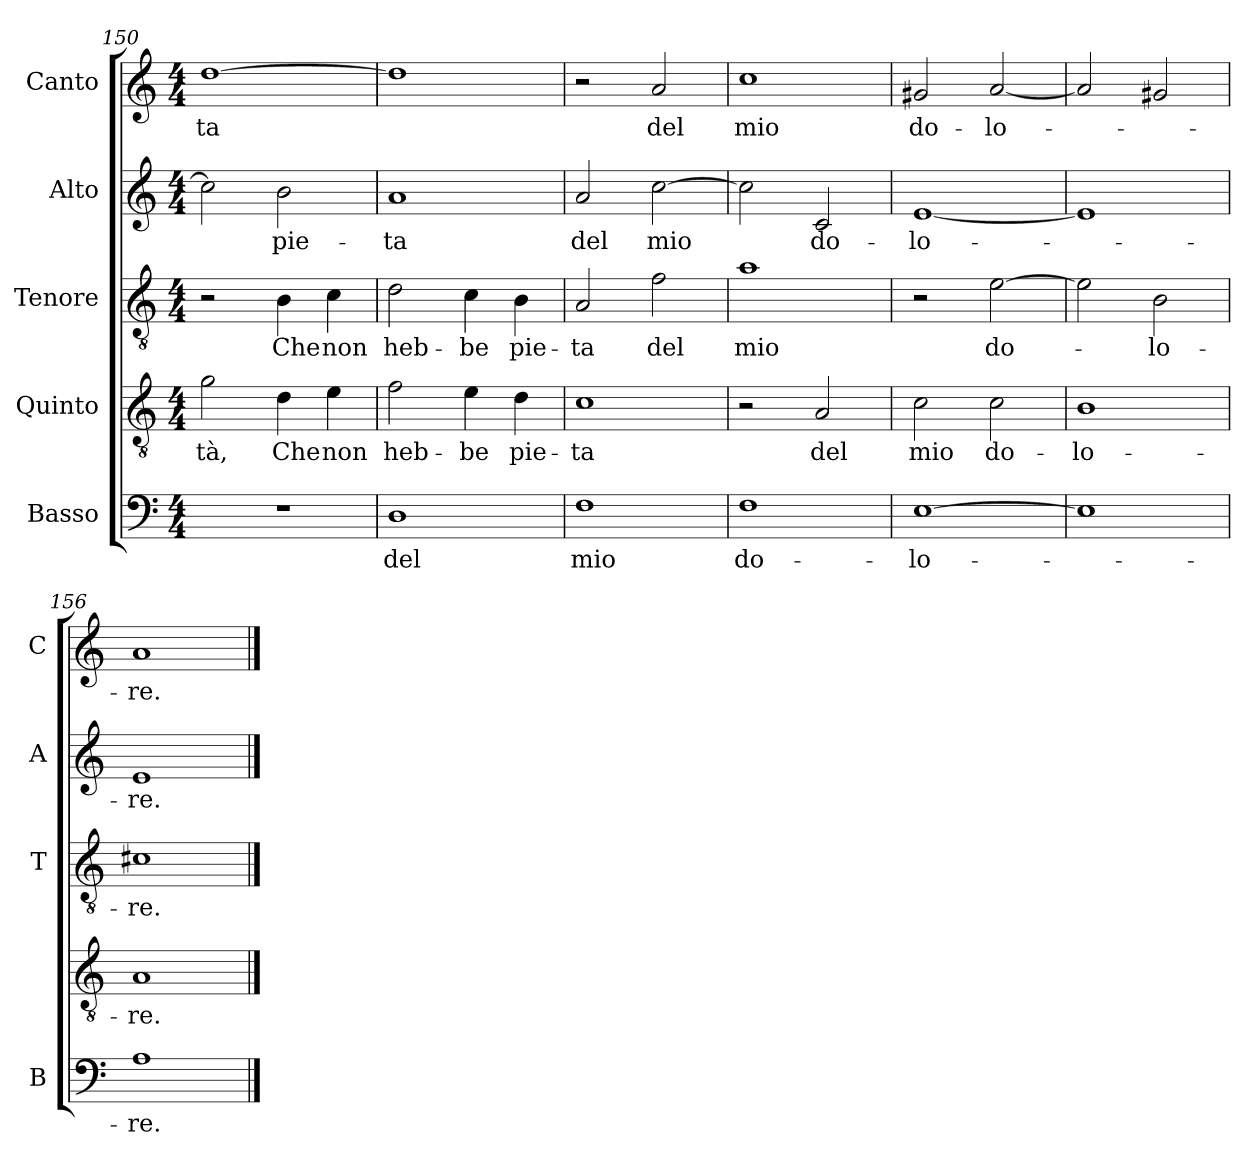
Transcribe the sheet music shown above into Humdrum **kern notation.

**kern	**text	**kern	**text	**kern	**text	**kern	**text	**kern	**text
*part5	*part5	*part4	*part4	*part3	*part3	*part2	*part2	*part1	*part1
*staff5	*staff5	*staff4	*staff4	*staff3	*staff3	*staff2	*staff2	*staff1	*staff1
*I"Basso	*	*I"Quinto	*	*I"Tenore	*	*I"Alto	*	*I"Canto	*
*I'B	*	*	*	*I'T	*	*I'A	*	*I'C	*
*clefF4	*	*clefGv2	*	*clefGv2	*	*clefG2	*	*clefG2	*
*k[]	*	*k[]	*	*k[]	*	*k[]	*	*k[]	*
*C:	*	*C:	*	*C:	*	*C:	*	*C:	*
*M4/4	*	*M4/4	*	*M4/4	*	*M4/4	*	*M4/4	*
=150	=150	=150	=150	=150	=150	=150	=150	=150	=150
!	!	!	!LO:LY:b	!	!	!	!	!	!LO:LY:b
1r	.	2g\	-tà,	2r	.	2cc\]	.	[1dd	-ta
!	!	!	!LO:LY:b	!	!LO:LY:b	!	!LO:LY:b	!	!
.	.	4d\	Che	4B\	Che	2b\	pie-	.	.
!	!	!	!LO:LY:b	!	!LO:LY:b	!	!	!	!
.	.	4e\	non	4c\	non	.	.	.	.
=151	=151	=151	=151	=151	=151	=151	=151	=151	=151
!	!LO:LY:b	!	!LO:LY:b	!	!LO:LY:b	!	!LO:LY:b	!	!
1D	del	2f\	heb-	2d\	heb-	1a	-ta	1dd]	.
!	!	!	!LO:LY:b	!	!LO:LY:b	!	!	!	!
.	.	4e\	-be	4c\	-be	.	.	.	.
!	!	!	!LO:LY:b	!	!LO:LY:b	!	!	!	!
.	.	4d\	pie-	4B\	pie-	.	.	.	.
!!LO:LB:g=z
=152	=152	=152	=152	=152	=152	=152	=152	=152	=152
!	!LO:LY:b	!	!LO:LY:b	!	!LO:LY:b	!	!LO:LY:b	!	!
1F	mio	1c	-ta	2A/	-ta	2a/	del	2r	.
!	!	!	!	!	!LO:LY:b	!	!LO:LY:b	!	!LO:LY:b
.	.	.	.	2f\	del	[2cc\	mio	2a/	del
=153	=153	=153	=153	=153	=153	=153	=153	=153	=153
!	!LO:LY:b	!	!	!	!LO:LY:b	!	!	!	!LO:LY:b
1F	do-	2r	.	1a	mio	2cc\]	.	1cc	mio
!	!	!	!LO:LY:b	!	!	!	!LO:LY:b	!	!
.	.	2A/	del	.	.	2c/	do-	.	.
=154	=154	=154	=154	=154	=154	=154	=154	=154	=154
!	!LO:LY:b	!	!LO:LY:b	!	!	!	!LO:LY:b	!	!LO:LY:b
[1E	-lo-	2c\	mio	2r	.	[1e	-lo-	2g#X/	do-
!	!	!	!LO:LY:b	!	!LO:LY:b	!	!	!	!LO:LY:b
.	.	2c\	do-	[2e\	do-	.	.	[2a/	-lo-
=155	=155	=155	=155	=155	=155	=155	=155	=155	=155
!	!	!	!LO:LY:b	!	!	!	!	!	!
1E]	.	1B	-lo-	2e\]	.	1e]	.	2a/]	.
!	!	!	!	!	!LO:LY:b	!	!	!	!
.	.	.	.	2B\	-lo-	.	.	2g#X/	.
=156	=156	=156	=156	=156	=156	=156	=156	=156	=156
!	!LO:LY:b	!	!LO:LY:b	!	!LO:LY:b	!	!LO:LY:b	!	!LO:LY:b
1A	-re.	1A	-re.	1c#X	-re.	1e	-re.	1a	-re.
==	==	==	==	==	==	==	==	==	==
*-	*-	*-	*-	*-	*-	*-	*-	*-	*-
